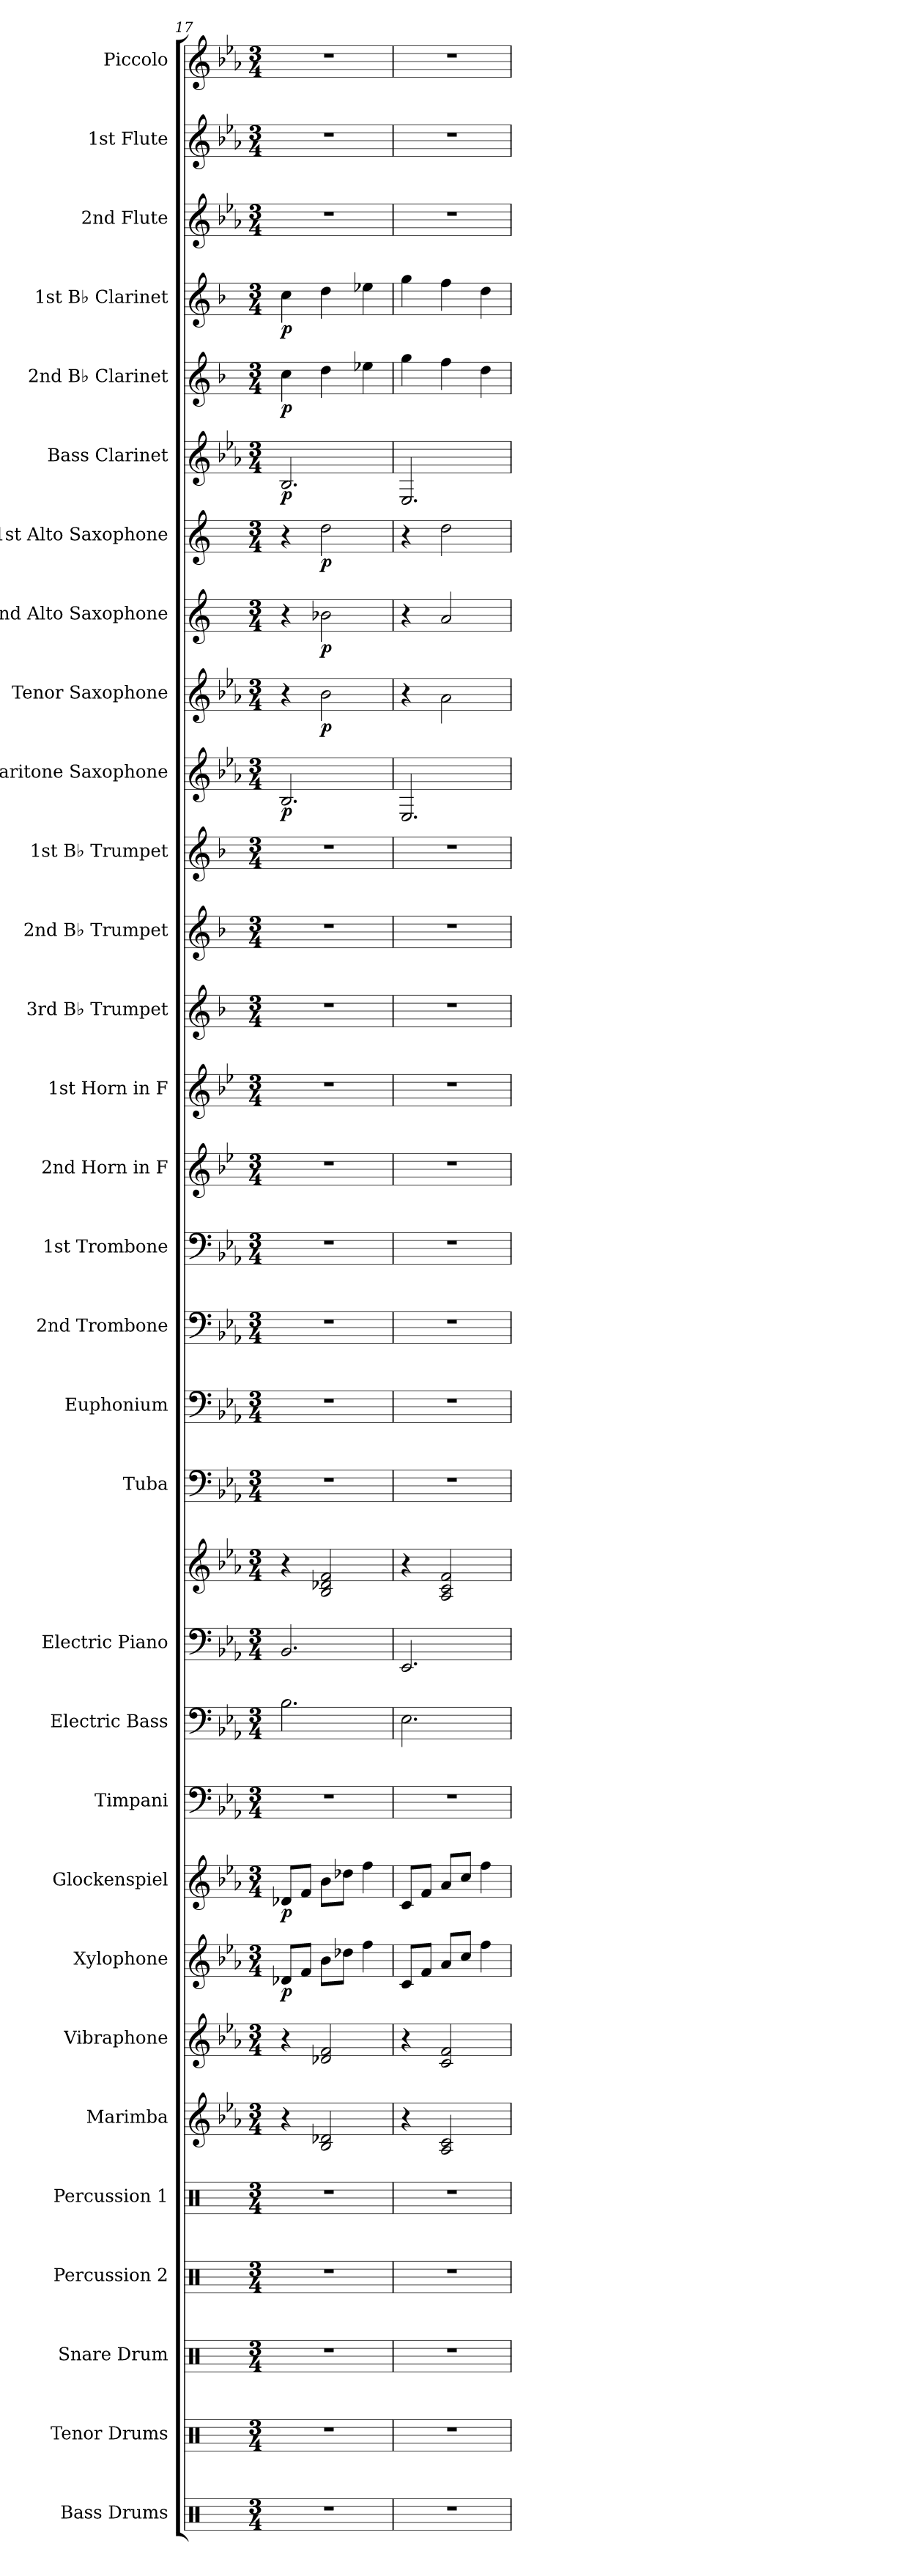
**kern	**kern	**kern	**kern	**kern	**kern	**kern	**kern	**dynam	**kern	**dynam	**kern	**kern	**kern	**kern	**kern	**kern	**kern	**kern	**kern	**kern	**kern	**kern	**kern	**kern	**dynam	**kern	**dynam	**kern	**dynam	**kern	**dynam	**kern	**dynam	**kern	**dynam	**kern	**dynam	**kern	**kern	**kern
*part31	*part30	*part29	*part28	*part27	*part26	*part25	*part24	*part24	*part23	*part23	*part22	*part21	*part20	*part20	*part19	*part18	*part17	*part16	*part15	*part14	*part13	*part12	*part11	*part10	*part10	*part9	*part9	*part8	*part8	*part7	*part7	*part6	*part6	*part5	*part5	*part4	*part4	*part3	*part2	*part1
*staff32	*staff31	*staff30	*staff29	*staff28	*staff27	*staff26	*staff25	*staff25	*staff24	*staff24	*staff23	*staff22	*staff21	*staff20	*staff19	*staff18	*staff17	*staff16	*staff15	*staff14	*staff13	*staff12	*staff11	*staff10	*staff10	*staff9	*staff9	*staff8	*staff8	*staff7	*staff7	*staff6	*staff6	*staff5	*staff5	*staff4	*staff4	*staff3	*staff2	*staff1
*I"Bass Drums	*I"Tenor Drums	*I"Snare Drum	*I"Percussion 2	*I"Percussion 1	*I"Marimba	*I"Vibraphone	*I"Xylophone	*	*I"Glockenspiel	*	*I"Timpani	*I"Electric Bass	*I"Electric Piano	*	*I"Tuba	*I"Euphonium	*I"2nd Trombone	*I"1st Trombone	*I"2nd Horn in F	*I"1st Horn in F	*I"3rd B♭ Trumpet	*I"2nd B♭ Trumpet	*I"1st B♭ Trumpet	*I"Baritone Saxophone	*	*I"Tenor Saxophone	*	*I"2nd Alto Saxophone	*	*I"1st Alto Saxophone	*	*I"Bass Clarinet	*	*I"2nd B♭ Clarinet	*	*I"1st B♭ Clarinet	*	*I"2nd Flute	*I"1st Flute	*I"Piccolo
*I'B.D.	*I'T.D.	*I'S.D.	*I'Perc.	*I'Perc.	*I'Mrm.	*I'Vib.	*I'Xyl.	*	*I'Glock.	*	*I'Timp.	*I'El. B.	*I'El. Pno.	*	*I'Tba.	*I'Euph.	*I'Tbn.	*I'Tbn.	*	*	*I'B♭ Tpt.	*I'B♭ Tpt.	*I'B♭ Tpt.	*I'Bar. Sax.	*	*I'T. Sax.	*	*I'A. Sax.	*	*I'A. Sax.	*	*I'B. Cl.	*	*I'B♭ Cl.	*	*I'B♭ Cl.	*	*I'Fl.	*I'Fl.	*I'Picc.
*clefX	*clefX	*clefX	*clefX	*clefX	*clefG2	*clefG2	*clefG2	*	*clefG2	*	*clefF4	*clefF4	*clefF4	*clefG2	*clefF4	*clefF4	*clefF4	*clefF4	*clefG2	*clefG2	*clefG2	*clefG2	*clefG2	*clefG2	*	*clefG2	*	*clefG2	*	*clefG2	*	*clefG2	*	*clefG2	*	*clefG2	*	*clefG2	*clefG2	*clefG2
*	*	*	*	*	*	*	*ITrd-7c-12	*	*ITrd-14c-24	*	*	*ITrd7c12	*	*	*	*	*	*	*ITrd4c7	*ITrd4c7	*ITrd1c2	*ITrd1c2	*ITrd1c2	*ITrd12c21	*	*ITrd8c14	*	*ITrd5c9	*	*ITrd5c9	*	*ITrd8c14	*	*ITrd1c2	*	*ITrd1c2	*	*	*	*ITrd-7c-12
*k[]	*k[]	*k[]	*k[]	*k[]	*k[b-e-a-]	*k[b-e-a-]	*k[b-e-a-]	*	*k[b-e-a-]	*	*k[b-e-a-]	*k[b-e-a-]	*k[b-e-a-]	*k[b-e-a-]	*k[b-e-a-]	*k[b-e-a-]	*k[b-e-a-]	*k[b-e-a-]	*k[b-e-a-]	*k[b-e-a-]	*k[b-e-a-]	*k[b-e-a-]	*k[b-e-a-]	*k[b-e-a-]	*	*k[b-e-a-]	*	*k[b-e-a-]	*	*k[b-e-a-]	*	*k[b-e-a-]	*	*k[b-e-a-]	*	*k[b-e-a-]	*	*k[b-e-a-]	*k[b-e-a-]	*k[b-e-a-]
*M3/4	*M3/4	*M3/4	*M3/4	*M3/4	*M3/4	*M3/4	*M3/4	*	*M3/4	*	*M3/4	*M3/4	*M3/4	*M3/4	*M3/4	*M3/4	*M3/4	*M3/4	*M3/4	*M3/4	*M3/4	*M3/4	*M3/4	*M3/4	*	*M3/4	*	*M3/4	*	*M3/4	*	*M3/4	*	*M3/4	*	*M3/4	*	*M3/4	*M3/4	*M3/4
=17	=17	=17	=17	=17	=17	=17	=17	=17	=17	=17	=17	=17	=17	=17	=17	=17	=17	=17	=17	=17	=17	=17	=17	=17	=17	=17	=17	=17	=17	=17	=17	=17	=17	=17	=17	=17	=17	=17	=17	=17
!	!	!	!	!	!	!	!	!LO:DY:b	!	!LO:DY:b	!	!	!	!	!	!	!	!	!	!	!	!	!	!	!LO:DY:b	!	!	!	!	!	!	!	!LO:DY:b	!	!LO:DY:b	!	!LO:DY:b	!	!	!
2.r	2.r	2.r	2.r	2.r	4r	4r	8dd-X/L	p	8ddd-X/L	p	2.r	2.BB-\	2.BB-/	4r	2.r	2.r	2.r	2.r	2.r	2.r	2.r	2.r	2.r	2.BB-/	p	4r	.	4r	.	4r	.	2.BB-/	p	4b-\	p	4b-\	p	2.r	2.r	2.r
.	.	.	.	.	.	.	8ff/J	.	8fff/J	.	.	.	.	.	.	.	.	.	.	.	.	.	.	.	.	.	.	.	.	.	.	.	.	.	.	.	.	.	.	.
!	!	!	!	!	!	!	!	!	!	!	!	!	!	!	!	!	!	!	!	!	!	!	!	!	!	!	!LO:DY:b	!	!LO:DY:b	!	!LO:DY:b	!	!	!	!	!	!	!	!	!
.	.	.	.	.	2B-/ 2d-X/	2d-X/ 2f/	8bb-\L	.	8bbb-\L	.	.	.	.	2B-/ 2d-X/ 2f/	.	.	.	.	.	.	.	.	.	.	.	2B-\	p	2d-X\	p	2f\	p	.	.	4cc\	.	4cc\	.	.	.	.
.	.	.	.	.	.	.	8ddd-X\J	.	8dddd-X\J	.	.	.	.	.	.	.	.	.	.	.	.	.	.	.	.	.	.	.	.	.	.	.	.	.	.	.	.	.	.	.
.	.	.	.	.	.	.	4fff\	.	4ffff\	.	.	.	.	.	.	.	.	.	.	.	.	.	.	.	.	.	.	.	.	.	.	.	.	4dd-X\	.	4dd-X\	.	.	.	.
=18	=18	=18	=18	=18	=18	=18	=18	=18	=18	=18	=18	=18	=18	=18	=18	=18	=18	=18	=18	=18	=18	=18	=18	=18	=18	=18	=18	=18	=18	=18	=18	=18	=18	=18	=18	=18	=18	=18	=18	=18
2.r	2.r	2.r	2.r	2.r	4r	4r	8cc/L	.	8ccc/L	.	2.r	2.EE-\	2.EE-/	4r	2.r	2.r	2.r	2.r	2.r	2.r	2.r	2.r	2.r	2.EE-/	.	4r	.	4r	.	4r	.	2.EE-/	.	4ff\	.	4ff\	.	2.r	2.r	2.r
.	.	.	.	.	.	.	8ff/J	.	8fff/J	.	.	.	.	.	.	.	.	.	.	.	.	.	.	.	.	.	.	.	.	.	.	.	.	.	.	.	.	.	.	.
.	.	.	.	.	2A-/ 2c/	2c/ 2f/	8aa-/L	.	8aaa-/L	.	.	.	.	2A-/ 2c/ 2f/	.	.	.	.	.	.	.	.	.	.	.	2A-\	.	2c/	.	2f\	.	.	.	4ee-\	.	4ee-\	.	.	.	.
.	.	.	.	.	.	.	8ccc/J	.	8cccc/J	.	.	.	.	.	.	.	.	.	.	.	.	.	.	.	.	.	.	.	.	.	.	.	.	.	.	.	.	.	.	.
.	.	.	.	.	.	.	4fff\	.	4ffff\	.	.	.	.	.	.	.	.	.	.	.	.	.	.	.	.	.	.	.	.	.	.	.	.	4cc\	.	4cc\	.	.	.	.
=	=	=	=	=	=	=	=	=	=	=	=	=	=	=	=	=	=	=	=	=	=	=	=	=	=	=	=	=	=	=	=	=	=	=	=	=	=	=	=	=
*-	*-	*-	*-	*-	*-	*-	*-	*-	*-	*-	*-	*-	*-	*-	*-	*-	*-	*-	*-	*-	*-	*-	*-	*-	*-	*-	*-	*-	*-	*-	*-	*-	*-	*-	*-	*-	*-	*-	*-	*-
